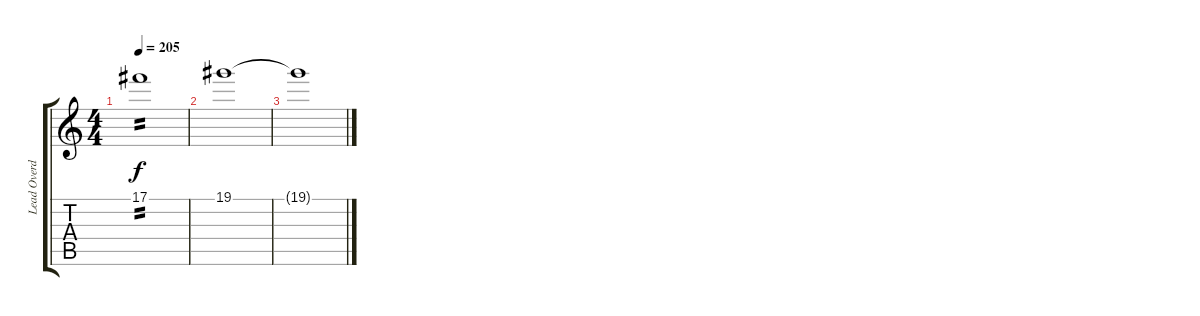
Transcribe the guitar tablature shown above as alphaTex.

\track ("Lead Overdub" "Lead Overd") {instrument distortionguitar}
\staff {score tabs}
\tuning (Db4 Ab3 E3 B2 Gb2 Db2) {hide}
\ts (4 4)
\tempo 205
\clef g2
\ks c
17.1.1{tp 2 dy f} |
19.1.1 |
19.1{t}.1
